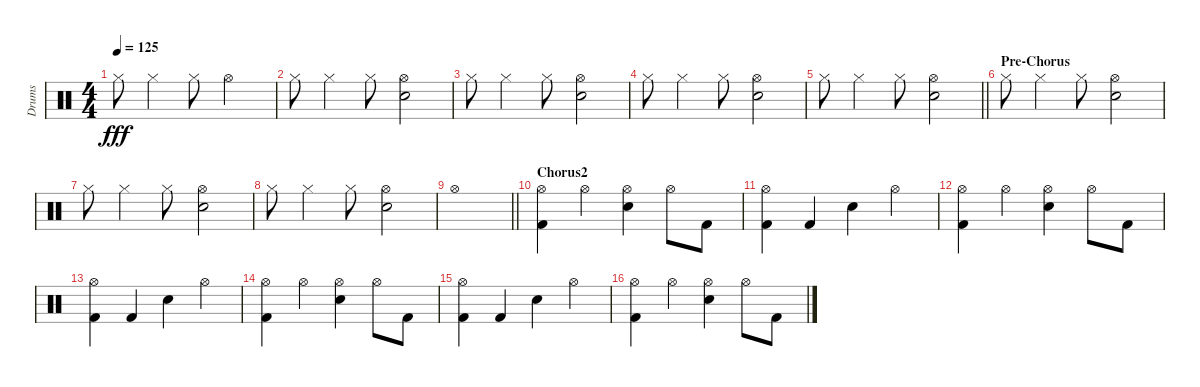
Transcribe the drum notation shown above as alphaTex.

\track ("Drums" "Drums") {instrument percussion}
\staff {score}
\articulation defaults
\ts (4 4)
\tempo 125
\clef neutral
\ks c "Hi-Hat (closed)".8{dy fff} "Hi-Hat (closed)".4 "Hi-Hat (closed)".8 "Hi-Hat (open)".2
|
"Hi-Hat (closed)".8 "Hi-Hat (closed)".4 "Hi-Hat (closed)".8 ("Hi-Hat (open)" "Electric Snare (hit)").2 |
"Hi-Hat (closed)".8 "Hi-Hat (closed)".4 "Hi-Hat (closed)".8 ("Hi-Hat (open)" "Electric Snare (hit)").2 |
"Hi-Hat (closed)".8 "Hi-Hat (closed)".4 "Hi-Hat (closed)".8 ("Hi-Hat (open)" "Electric Snare (hit)").2 |
\barLineRight lightlight "Hi-Hat (closed)".8 "Hi-Hat (closed)".4 "Hi-Hat (closed)".8
("Hi-Hat (open)" "Electric Snare (hit)").2 |
\section ("" "Pre-Chorus")
"Hi-Hat (closed)".8 "Hi-Hat (closed)".4 "Hi-Hat (closed)".8 ("Hi-Hat (open)" "Electric Snare (hit)").2 |
"Hi-Hat (closed)".8 "Hi-Hat (closed)".4 "Hi-Hat (closed)".8 ("Hi-Hat (open)" "Electric Snare (hit)").2 |
"Hi-Hat (closed)".8 "Hi-Hat (closed)".4 "Hi-Hat (closed)".8 ("Hi-Hat (open)" "Electric Snare (hit)").2 |
\barLineRight lightlight "Hi-Hat (open)".1
|
\section ("" "Chorus2")
("Hi-Hat (open)" "Kick (hit) 2").4 "Hi-Hat (open)".4 ("Electric Snare (hit)" "Hi-Hat (open)").4 "Hi-Hat (open)".8 "Kick (hit) 2".8 |
("Hi-Hat (open)" "Kick (hit) 2").4 "Kick (hit) 2".4 "Electric Snare (hit)".4 "Hi-Hat (open)".4 |
("Hi-Hat (open)" "Kick (hit) 2").4 "Hi-Hat (open)".4 ("Electric Snare (hit)" "Hi-Hat (open)").4 "Hi-Hat (open)".8 "Kick (hit) 2".8 |
("Hi-Hat (open)" "Kick (hit) 2").4 "Kick (hit) 2".4 "Electric Snare (hit)".4 "Hi-Hat (open)".4 |
("Hi-Hat (open)" "Kick (hit) 2").4 "Hi-Hat (open)".4 ("Electric Snare (hit)" "Hi-Hat (open)").4 "Hi-Hat (open)".8 "Kick (hit) 2".8 |
("Hi-Hat (open)" "Kick (hit) 2").4 "Kick (hit) 2".4 "Electric Snare (hit)".4 "Hi-Hat (open)".4 |
("Hi-Hat (open)" "Kick (hit) 2").4 "Hi-Hat (open)".4 ("Electric Snare (hit)" "Hi-Hat (open)").4 "Hi-Hat (open)".8 "Kick (hit) 2".8
